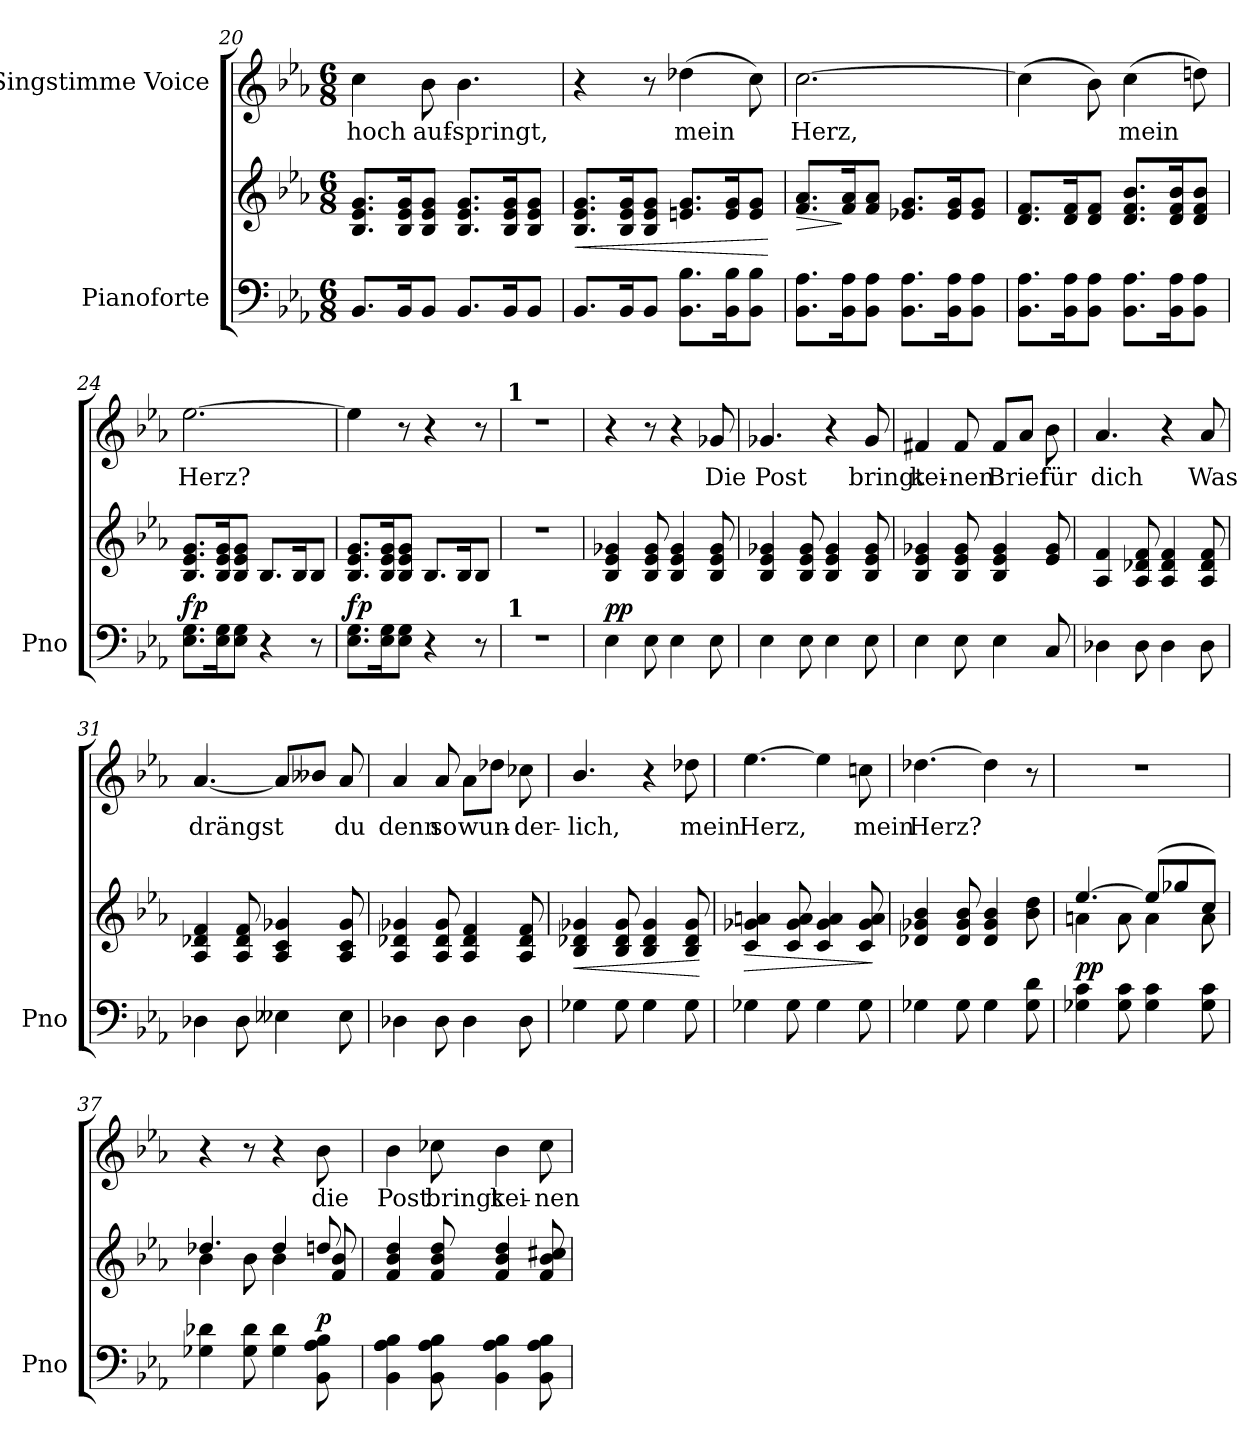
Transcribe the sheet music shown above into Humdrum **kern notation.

**kern	**kern	**dynam	**kern	**text
*part2	*part2	*part2	*part1	*part1
*staff3	*staff2	*staff2/3	*staff1	*staff1
*I"Pianoforte	*	*	*I"Singstimme Voice	*
*I'Pno	*	*	*	*
*clefF4	*clefG2	*	*clefG2	*
*k[b-e-a-]	*k[b-e-a-]	*	*k[b-e-a-]	*
*M6/8	*M6/8	*	*M6/8	*
=20	=20	=20	=20	=20
8.BB-/L	8.B-/ 8.e-/ 8.g/L	.	4cc\	hoch
16BB-/K	16B-/ 16e-/ 16g/K	.	.	.
8BB-/J	8B-/ 8e-/ 8g/J	.	8b-\	auf-
8.BB-/L	8.B-/ 8.e-/ 8.g/L	.	4.b-\	-springt,
16BB-/K	16B-/ 16e-/ 16g/K	.	.	.
8BB-/J	8B-/ 8e-/ 8g/J	.	.	.
=21	=21	=21	=21	=21
!	!	!LO:HP:b	!	!
8.BB-/L	8.B-/ 8.e-/ 8.g/L	<	4r	.
16BB-/K	16B-/ 16e-/ 16g/K	.	.	.
8BB-/J	8B-/ 8e-/ 8g/J	.	8r	.
8.BB-\ 8.B-\L	8.en/ 8.g/L	.	(>4dd-X\	mein
16BB-\ 16B-\K	16e/ 16g/K	.	.	.
8BB-\ 8B-\J	8e/ 8g/J	.	8cc\)	.
.	.	[	.	.
=22	=22	=22	=22	=22
!	!	!LO:HP:b	!	!
8.BB-\ 8.A-\L	8.f/ 8.a-/L	>	[2.cc\	Herz,
16BB-\ 16A-\K	16f/ 16a-/K	]	.	.
8BB-\ 8A-\J	8f/ 8a-/J	.	.	.
8.BB-\ 8.A-\L	8.e-X/ 8.g/L	.	.	.
16BB-\ 16A-\K	16e-/ 16g/K	.	.	.
8BB-\ 8A-\J	8e-/ 8g/J	.	.	.
=23	=23	=23	=23	=23
8.BB-\ 8.A-\L	8.d/ 8.f/L	.	(>4cc\]	.
16BB-\ 16A-\K	16d/ 16f/K	.	.	.
8BB-\ 8A-\J	8d/ 8f/J	.	8b-\)	.
8.BB-\ 8.A-\L	8.d/ 8.f/ 8.b-/L	.	(>4cc\	mein
16BB-\ 16A-\K	16d/ 16f/ 16b-/K	.	.	.
8BB-\ 8A-\J	8d/ 8f/ 8b-/J	.	8ddn\)	.
=24	=24	=24	=24	=24
!	!	!LO:DY:a=2	!	!
8.E-\ 8.G\L	8.B-/ 8.e-/ 8.g/L	fp	[2.ee-\	Herz?
16E-\ 16G\K	16B-/ 16e-/ 16g/K	.	.	.
8E-\ 8G\J	8B-/ 8e-/ 8g/J	.	.	.
4r	8.B-/L	.	.	.
.	16B-/K	.	.	.
8r	8B-/J	.	.	.
=25	=25	=25	=25	=25
!	!	!LO:DY:a=2	!	!
8.E-\ 8.G\L	8.B-/ 8.e-/ 8.g/L	fp	4ee-\]	.
16E-\ 16G\K	16B-/ 16e-/ 16g/K	.	.	.
8E-\ 8G\J	8B-/ 8e-/ 8g/J	.	8r	.
4r	8.B-/L	.	4r	.
.	16B-/K	.	.	.
8r	8B-/J	.	8r	.
=26	=26	=26	=26	=26
!	!	!	!LO:TX:a:B:t=1	!
!LO:TX:a:B:t=1	!	!	!	!
2.r	2.r	.	2.r	.
=27	=27	=27	=27	=27
!	!	!LO:DY:a=2	!	!
4E-\	4B-/ 4e-/ 4g-X/	pp	4r	.
8E-\	8B-/ 8e-/ 8g-/	.	8r	.
4E-\	4B-/ 4e-/ 4g-/	.	4r	.
8E-\	8B-/ 8e-/ 8g-/	.	8g-X/	Die
=28	=28	=28	=28	=28
4E-\	4B-/ 4e-/ 4g-X/	.	4.g-X/	Post
8E-\	8B-/ 8e-/ 8g-/	.	.	.
4E-\	4B-/ 4e-/ 4g-/	.	4r	.
8E-\	8B-/ 8e-/ 8g-/	.	8g-/	bringt
=29	=29	=29	=29	=29
4E-\	4B-/ 4e-/ 4g-X/	.	4f#X/	kei-
8E-\	8B-/ 8e-/ 8g-/	.	8f#/	-nen
4E-\	4B-/ 4e-/ 4g-/	.	8f#/L	Brief
.	.	.	8a-/J	.
8C/	8e-/ 8g-/	.	8b-\	für
=30	=30	=30	=30	=30
4D-X\	4A-/ 4f/	.	4.a-/	dich
8D-\	8A-/ 8d-X/ 8f/	.	.	.
4D-\	4A-/ 4d-/ 4f/	.	4r	.
8D-\	8A-/ 8d-/ 8f/	.	8a-/	Was
=31	=31	=31	=31	=31
4D-X\	4A-/ 4d-X/ 4f/	.	[4.a-/	drängst
8D-\	8A-/ 8d-/ 8f/	.	.	.
4E--X\	4A-/ 4c/ 4g-X/	.	8a-/L]	.
.	.	.	8b--X/J	.
8E--\	8A-/ 8c/ 8g-/	.	8a-/	du
=32	=32	=32	=32	=32
4D-X\	4A-/ 4d-X/ 4g-X/	.	4a-/	denn
8D-\	8A-/ 8d-/ 8g-/	.	8a-/	so
4D-\	4A-/ 4d-/ 4f/	.	8a-\L	wun-
.	.	.	8dd-X\J	.
8D-\	8A-/ 8d-/ 8f/	.	8cc-X\	der-
=33	=33	=33	=33	=33
!	!	!LO:HP:b	!	!
4G-X\	4B-/ 4d-X/ 4g-X/	<	4.b-/	-lich,
8G-\	8B-/ 8d-/ 8g-/	.	.	.
4G-\	4B-/ 4d-/ 4g-/	.	4r	.
8G-\	8B-/ 8d-/ 8g-/	.	8dd-X\	mein
.	.	[	.	.
=34	=34	=34	=34	=34
!	!	!LO:HP:b	!	!
4G-X\	4c/ 4g-X/ 4an/	>	[4.ee-\	Herz,
8G-\	8c/ 8g-/ 8a/	.	.	.
4G-\	4c/ 4g-/ 4a/	.	4ee-\]	.
8G-\	8c/ 8g-/ 8a/	.	8ccn\	mein
.	.	]	.	.
=35	=35	=35	=35	=35
4G-X\	4d-X/ 4g-X/ 4b-/	.	[4.dd-X\	Herz?
8G-\	8d-/ 8g-/ 8b-/	.	.	.
4G-\	4d-/ 4g-/ 4b-/	.	4dd-\]	.
8G-\ 8d\	8b-\ 8dd\	.	8r	.
=36	=36	=36	=36	=36
*	*^	*	*	*
!	!	!	!LO:DY:a=2	!	!
4G-X\ 4c\	[4.ee-/	4an\	pp	2.r	.
8G-\ 8c\	.	8a\	.	.	.
4G-\ 4c\	(8ee-/L]	4a\	.	.	.
.	8gg-X/	.	.	.	.
8G-\ 8c\	8cc/J)	8a\	.	.	.
=37	=37	=37	=37	=37	=37
4G-X\ 4d-X\	4.dd-X/	4b-\	.	4r	.
8G-\ 8d-\	.	8b-\	.	8r	.
4G-\ 4d-\	4dd-/	4b-\	.	4r	.
!	!	!	!LO:DY:a=2	!	!
8BB-\ 8A-\ 8B-\	8ddn/	8f/ 8b-/	p	8b-\	die
*	*v	*v	*	*	*
=38	=38	=38	=38	=38
4BB-\ 4A-\ 4B-\	4f/ 4b-/ 4dd/	.	4b-\	Post
8BB-\ 8A-\ 8B-\	8f/ 8b-/ 8dd/	.	8cc-X\	bringt
4BB-\ 4A-\ 4B-\	4f/ 4b-/ 4dd/	.	4b-\	kei-
8BB-\ 8A-\ 8B-\	8f/ 8b-/ 8cc#X/	.	8cc-\	-nen
=	=	=	=	=
*-	*-	*-	*-	*-
